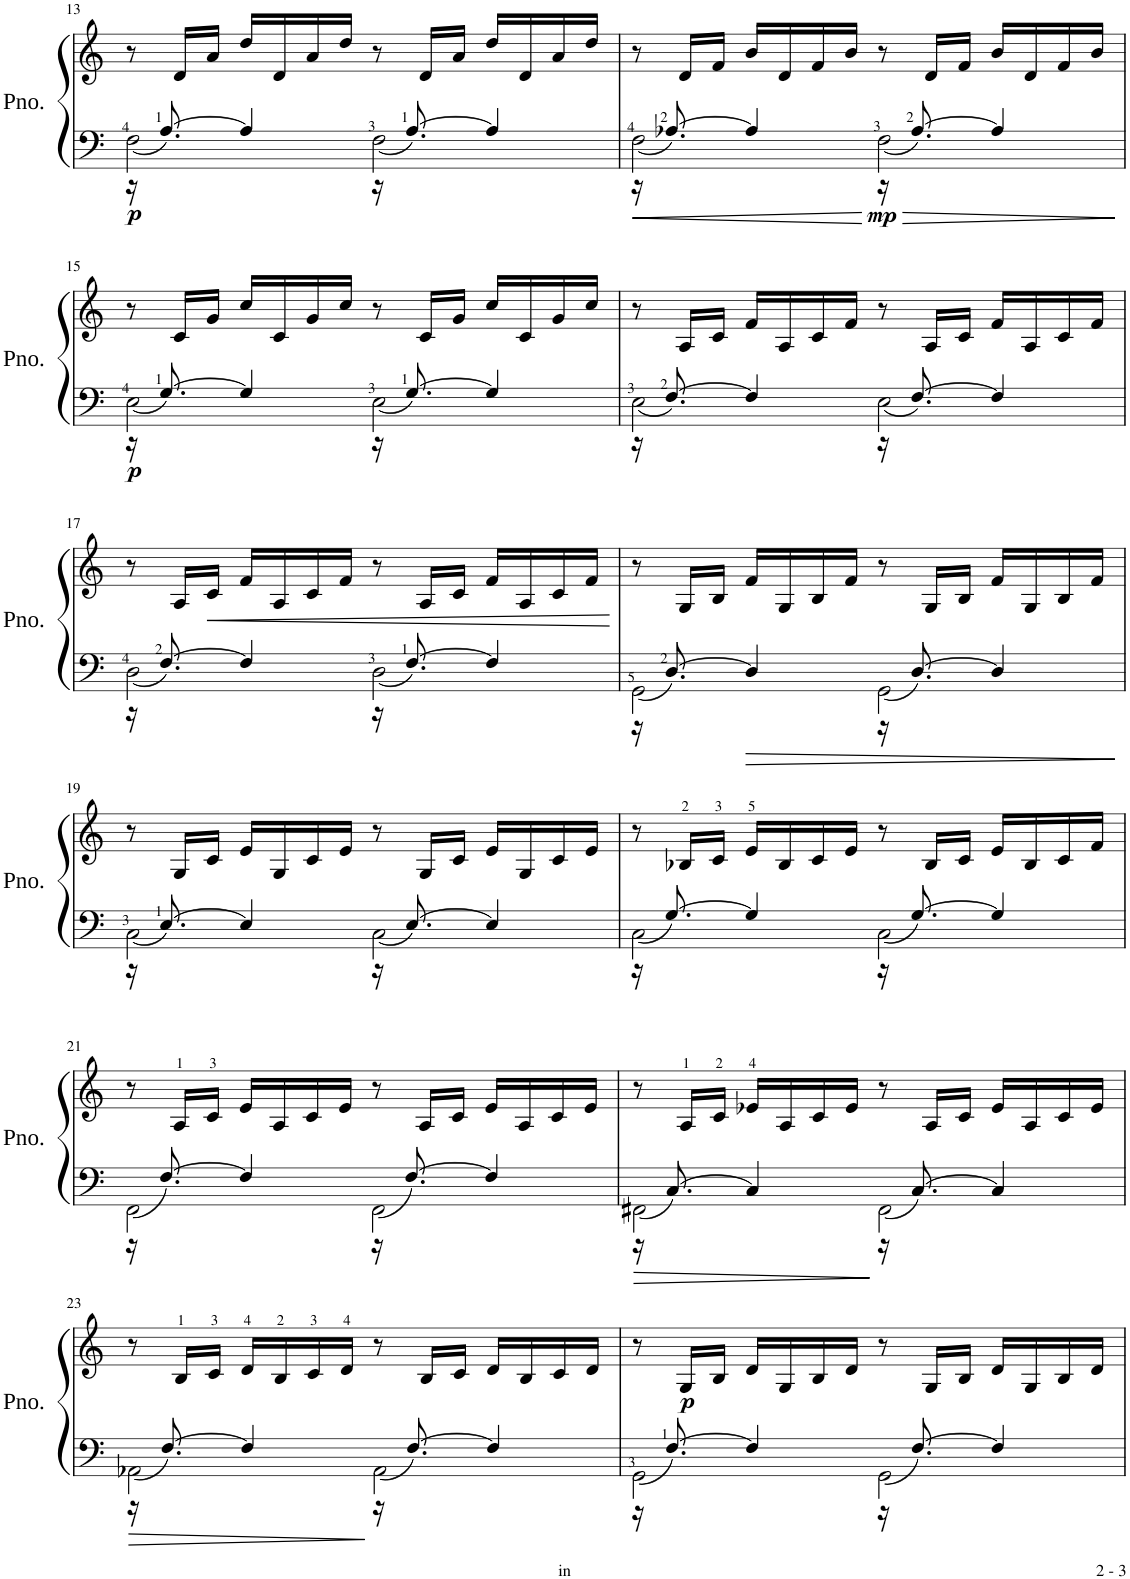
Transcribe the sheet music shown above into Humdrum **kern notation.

**kern	**kern	**dynam
*part1	*part1	*part1
*staff2	*staff1	*staff1/2
*I"Piano	*	*
*I'Pno.	*	*
!!LO:PB:g=z
*clefF4	*clefG2	*
*k[]	*k[]	*
*M4/4	*M4/4	*
=13	=13	=13
*^	*	*
!	!	!	!LO:DY:b=2
2F>\	16r	8r	p
.	[8.A/	.	.
.	.	16d/LL	.
.	.	16a/JJ	.
.	4A/]	16dd/LL	.
.	.	16d/	.
.	.	16a/	.
.	.	16dd/JJ	.
2F>\	16r	8r	.
.	[8.A/	.	.
.	.	16d/LL	.
.	.	16a/JJ	.
.	4A/]	16dd/LL	.
.	.	16d/	.
.	.	16a/	.
.	.	16dd/JJ	.
=14	=14	=14	=14
2F>\	16r	8r	.
.	[8.A-X/	.	.
.	.	16d/LL	.
.	.	16f/JJ	.
.	4A-/]	16b/LL	.
.	.	16d/	.
.	.	16f/	.
.	.	16b/JJ	.
!	!	!	!LO:DY:b=2
2F>\	16r	8r	mp
.	[8.A-/	.	.
.	.	16d/LL	.
.	.	16f/JJ	.
.	4A-/]	16b/LL	.
.	.	16d/	.
.	.	16f/	.
.	.	16b/JJ	.
!!LO:LB:g=z
=15	=15	=15	=15
!	!	!	!LO:DY:b=2
2E>\	16r	8r	p
.	[8.G/	.	.
.	.	16c/LL	.
.	.	16g/JJ	.
.	4G/]	16cc/LL	.
.	.	16c/	.
.	.	16g/	.
.	.	16cc/JJ	.
2E>\	16r	8r	.
.	[8.G/	.	.
.	.	16c/LL	.
.	.	16g/JJ	.
.	4G/]	16cc/LL	.
.	.	16c/	.
.	.	16g/	.
.	.	16cc/JJ	.
=16	=16	=16	=16
2E>\	16r	8r	.
.	[8.F/	.	.
.	.	16A/LL	.
.	.	16c/JJ	.
.	4F/]	16f/LL	.
.	.	16A/	.
.	.	16c/	.
.	.	16f/JJ	.
2E\	16r	8r	.
.	[8.F/	.	.
.	.	16A/LL	.
.	.	16c/JJ	.
.	4F/]	16f/LL	.
.	.	16A/	.
.	.	16c/	.
.	.	16f/JJ	.
!!LO:LB:g=z
=17	=17	=17	=17
2D>\	16r	8r	.
.	[8.F/	.	.
.	.	16A/LL	.
!	!	!	!LO:HP:b
.	.	16c/JJ	<
.	4F/]	16f/LL	.
.	.	16A/	.
.	.	16c/	.
.	.	16f/JJ	.
2D>\	16r	8r	.
.	[8.F/	.	.
.	.	16A/LL	.
.	.	16c/JJ	.
.	4F/]	16f/LL	.
.	.	16A/	.
.	.	16c/	.
.	.	16f/JJ	.
*v	*v	*	*
.	.	[
=18	=18	=18
*^	*	*
2GG>\	16r	8r	.
.	[8.D/	.	.
.	.	16G/LL	.
.	.	16B/JJ	.
.	4D/]	16f/LL	.
.	.	16G/	.
.	.	16B/	.
.	.	16f/JJ	.
2GG\	16r	8r	.
.	[8.D/	.	.
.	.	16G/LL	.
.	.	16B/JJ	.
.	4D/]	16f/LL	.
.	.	16G/	.
.	.	16B/	.
.	.	16f/JJ	.
!!LO:LB:g=z
=19	=19	=19	=19
2C>\	16r	8r	.
.	[8.E/	.	.
.	.	16G/LL	.
.	.	16c/JJ	.
.	4E/]	16e/LL	.
.	.	16G/	.
.	.	16c/	.
.	.	16e/JJ	.
2C\	16r	8r	.
.	[8.E/	.	.
.	.	16G/LL	.
.	.	16c/JJ	.
.	4E/]	16e/LL	.
.	.	16G/	.
.	.	16c/	.
.	.	16e/JJ	.
=20	=20	=20	=20
2C\	16r	8r	.
.	[8.G/	.	.
.	.	16B-X/LL	.
.	.	16c/JJ	.
.	4G/]	16e/LL	.
.	.	16B-/	.
.	.	16c/	.
.	.	16e/JJ	.
2C\	16r	8r	.
.	[8.G/	.	.
.	.	16B-/LL	.
.	.	16c/JJ	.
.	4G/]	16e/LL	.
.	.	16B-/	.
.	.	16c/	.
.	.	16f/JJ	.
!!LO:LB:g=z
=21	=21	=21	=21
2FF\	16r	8r	.
.	[8.F/	.	.
.	.	16A/LL	.
.	.	16c/JJ	.
.	4F/]	16e/LL	.
.	.	16A/	.
.	.	16c/	.
.	.	16e/JJ	.
2FF\	16r	8r	.
.	[8.F/	.	.
.	.	16A/LL	.
.	.	16c/JJ	.
.	4F/]	16e/LL	.
.	.	16A/	.
.	.	16c/	.
.	.	16e/JJ	.
=22	=22	=22	=22
2FF#X\	16r	8r	.
.	[8.C/	.	.
.	.	16A/LL	.
.	.	16c/JJ	.
.	4C/]	16e-X/LL	.
.	.	16A/	.
.	.	16c/	.
.	.	16e-/JJ	.
2FF#\	16r	8r	.
.	[8.C/	.	.
.	.	16A/LL	.
.	.	16c/JJ	.
.	4C/]	16e-/LL	.
.	.	16A/	.
.	.	16c/	.
.	.	16e-/JJ	.
!!LO:LB:g=z
=23	=23	=23	=23
2AA-X\	16r	8r	.
.	[8.F/	.	.
.	.	16B/LL	.
.	.	16c/JJ	.
.	4F/]	16d/LL	.
.	.	16B/	.
.	.	16c/	.
.	.	16d/JJ	.
2AA-\	16r	8r	.
.	[8.F/	.	.
.	.	16B/LL	.
.	.	16c/JJ	.
.	4F/]	16d/LL	.
.	.	16B/	.
.	.	16c/	.
.	.	16d/JJ	.
=24	=24	=24	=24
2GG>\	16r	8r	.
.	[8.F/	.	.
!	!	!	!LO:DY:b
.	.	16G/LL	p
.	.	16B/JJ	.
.	4F/]	16d/LL	.
.	.	16G/	.
.	.	16B/	.
.	.	16d/JJ	.
2GG\	16r	8r	.
.	[8.F/	.	.
.	.	16G/LL	.
.	.	16B/JJ	.
.	4F/]	16d/LL	.
.	.	16G/	.
.	.	16B/	.
.	.	16d/JJ	.
*v	*v	*	*
=	=	=
*-	*-	*-
